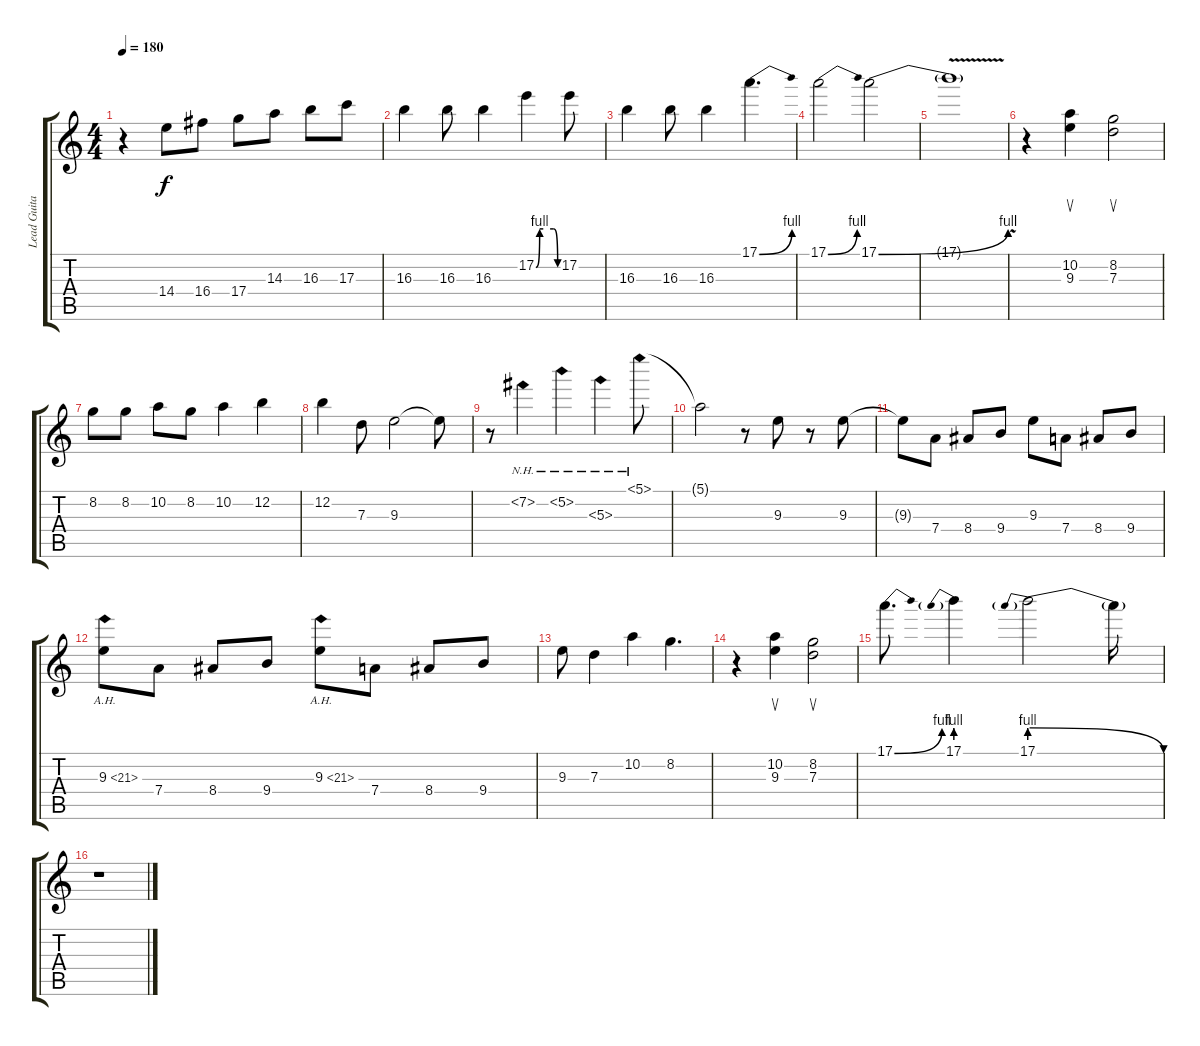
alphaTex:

\track ("Lead Guitar" "Lead Guita") {instrument distortionguitar}
\staff {score tabs}
\tuning (E4 B3 G3 D3 A2 E2) {hide}
\ts (4 4)
\tempo 180
\clef g2
\ks c
r.4{dy f} 14.4.8 16.4.8 17.4.8 14.3.8 16.3.8 17.3.8 |
16.3.4 16.3.8 16.3.4 17.2{be (custom 0 0 10 4 20 4 49 4 60 0)}.4 17.2.8 |
16.3.4 16.3.8 16.3.4 17.1{be (bend 0 0 60 4)}.4{d} |
17.1{be (bend 0 0 60 4)}.2 17.1{be (bend 0 0 60 4)}.2 |
17.1{v t}.1 |
r.4 (10.2 9.3).4{su} (8.2 7.3).2{su} |
8.2.8 8.2.8 10.2.8 8.2.8 10.2.4 12.2.4 |
12.2.4 7.3.8 9.3.2 9.3{t}.8 |
r.8 7.2{nh}.4 5.2{nh}.4 5.3{nh}.4 5.1{nh}.8 |
5.1{t}.2 r.8 9.3.8 r.8 9.3.8 |
9.3{t}.8 7.4.8 8.4.8 9.4.8 9.3.8 7.4.8 8.4.8 9.4.8 |
9.3{ah 12}.8 7.4.8 8.4.8 9.4.8 9.3{ah 12}.8 7.4.8 8.4.8 9.4.8 |
9.3.8 7.3.4 10.2.4 8.2.4{d} |
r.4 (10.2 9.3).4{su} (8.2 7.3).2{su} |
17.1{be (bend 0 0 60 4)}.8{d} 17.1{be (prebend 0 4 60 4)}.4 17.1{be (prebendrelease 0 4 60 0)}.2 17.1{t}.16 |
r.1
